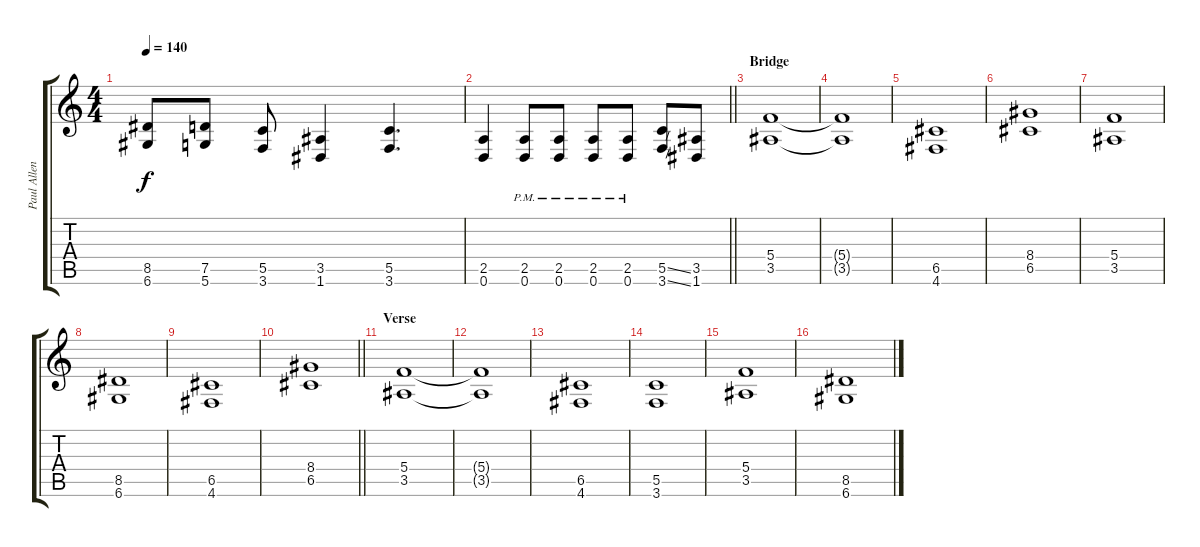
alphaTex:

\track ("Paul Allender" "Paul Allen") {instrument distortionguitar}
\staff {score tabs}
\tuning (D4 A3 F3 C3 G2 D2) {hide}
\ts (4 4)
\tempo 140
\clef g2
\ks c
(8.5 6.6).8{dy f} (7.5 5.6).8 (5.5 3.6).8 (3.5 1.6).4 (5.5 3.6).4{d} |
\barLineRight lightlight
(2.5 0.6).4 (2.5{pm} 0.6{pm}).8 (2.5{pm} 0.6{pm}).8 (2.5{pm} 0.6{pm}).8 (2.5{pm} 0.6{pm}).8 (5.5{ss} 3.6{ss}).8 (3.5 1.6).8 |
\section ("" "Bridge")
(5.4 3.5).1 |
(5.4{t} 3.5{t}).1 |
(6.5 4.6).1 |
(8.4 6.5).1 |
(5.4 3.5).1 |
(8.5 6.6).1 |
(6.5 4.6).1 |
\barLineRight lightlight
(8.4 6.5).1 |
\section ("" "Verse")
(5.4 3.5).1 |
(5.4{t} 3.5{t}).1 |
(6.5 4.6).1 |
(5.5 3.6).1 |
(5.4 3.5).1 |
(8.5 6.6).1
